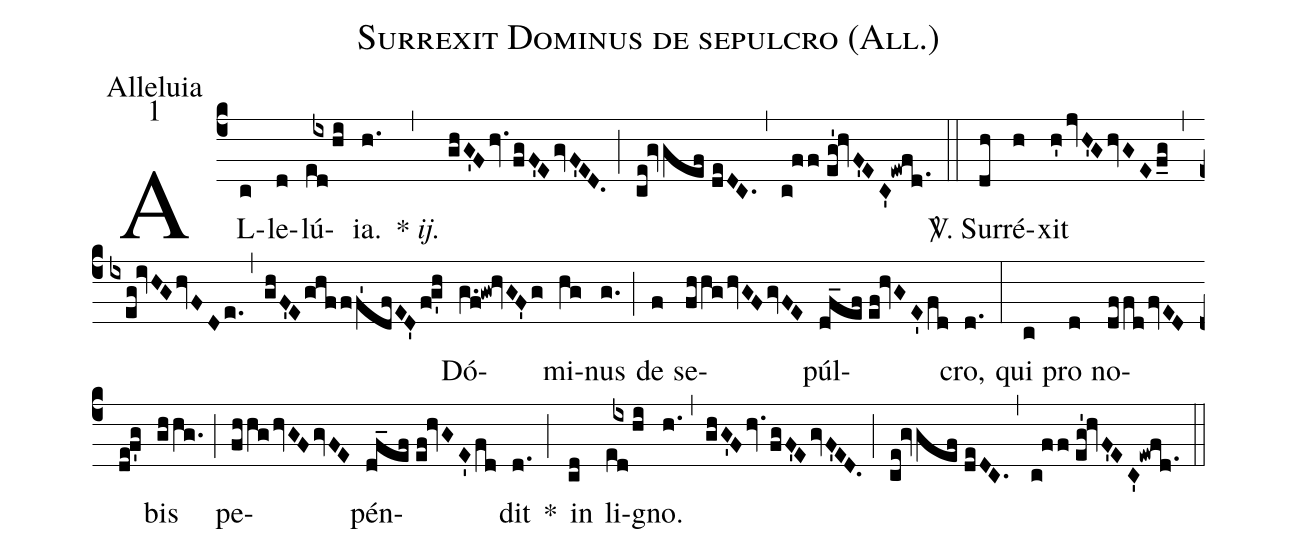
name:Surrexit Dominus de sepulcro (All.);
office-part:Alleluia;
mode:1;
%%
(c4) AL(c)le(d)lú(ed/[1]{/[-4]ix}hi)ia.(h.) {*} <i>ij.</i>(,) (ghG'F/hv.fgF'E/gvF'ED.) (;) (ce!gvgef//deDC.) (,) (c!ff//eg'!hvF'EC'!ewfd.1) (::)
<sp>V/</sp>. Sur(dh)ré(h)xit(h'/jvH'GhvGEf_g) (,) (ixeg!ivHG/hvFDe.) (,) (ghF'E/ghfff'1dfED'/f!g'h) Dó(g.f!gw!hvGF'g)mi(hg)nus(g.) (;) de(f) se(fhhg/hvGF/gvFE)púl(df_ef//ef!hvGE'/fd)cro,(d.) (:)
qui(c) pro(d) no(dffd/fvED de!f'g)bis(ghhg.) (;) pe(fhhg/hvGF/gvFE)pén(df_ef//ef!hvGE'/fd)dit(d.) *(;) in(cd) li(ed/[1]{/[-4]ix}hi)gno.(h.) (,) (ghG'F/hv.fgF'E/gvF'ED.) (;) (ce!gvgef//deDC.) (,) (c!ff//eg'!hvF'EC'!ewfd.1) (::)
